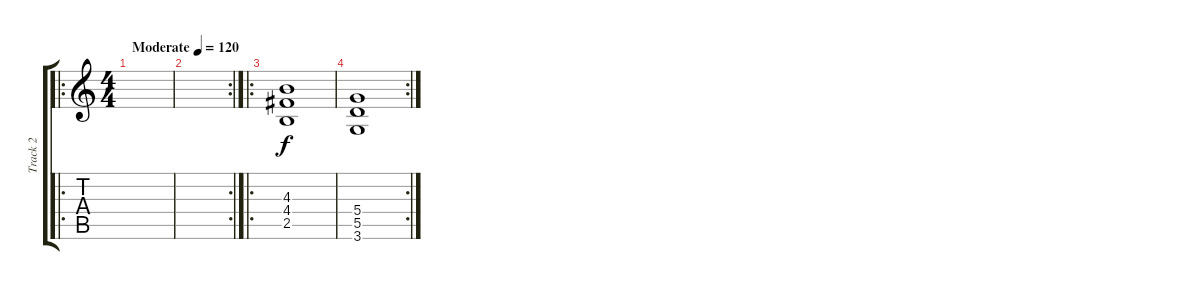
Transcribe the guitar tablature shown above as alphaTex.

\track ("Track 2" "Track 2") {instrument distortionguitar}
\staff {score tabs}
\tuning (E4 B3 G3 D3 A2 E2) {hide}
\ro
\ts (4 4)
\tempo (120 "Moderate")
\clef g2
\ks c
|
\rc 2
|
\ro
(4.3 4.4 2.5).1 |
\rc 2
(5.4 5.5 3.6).1
